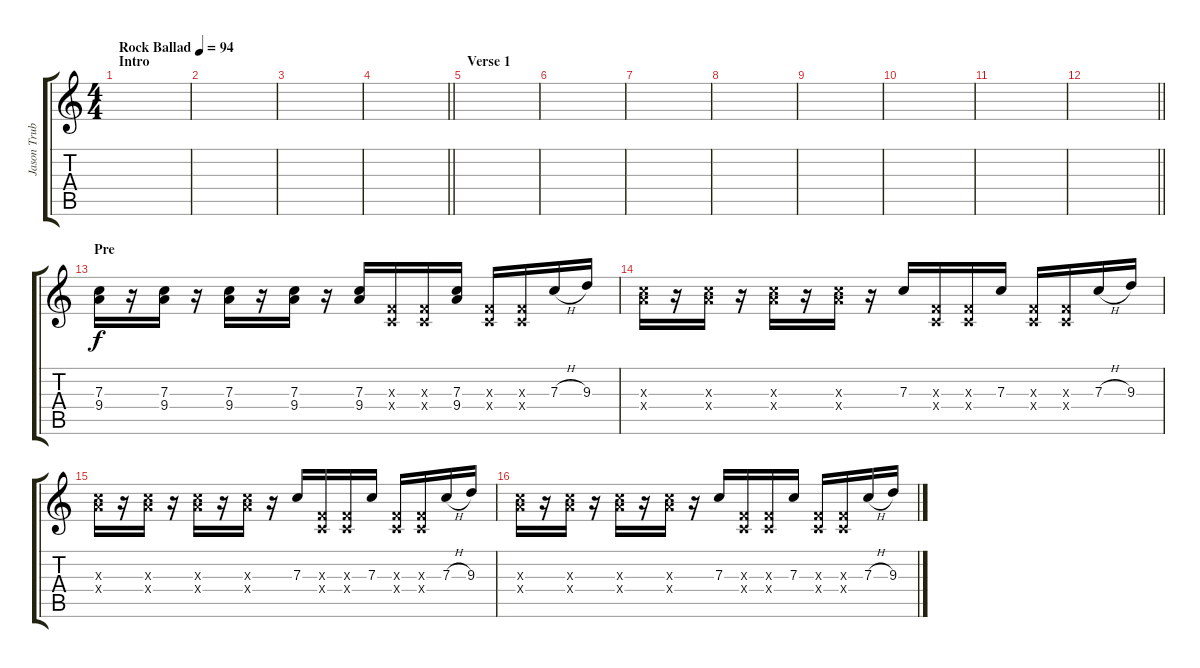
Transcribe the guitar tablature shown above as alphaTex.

\track ("Jason Truby" "Jason Trub") {instrument electricguitarclean}
\staff {score tabs}
\tuning (D4 A3 F3 C3 G2 C2) {hide}
\ts (4 4)
\section ("" "Intro")
\tempo (94 "Rock Ballad")
\clef g2
\ks c
|
|
|
\barLineRight lightlight
|
\section ("" "Verse 1")
|
|
|
|
|
|
|
\barLineRight lightlight
|
\section ("" "Pre")
(7.3 9.4).16 r.16 (7.3 9.4).16 r.16 (7.3 9.4).16 r.16 (7.3 9.4).16 r.16 (7.3 9.4).16 (0.3{x} 0.4{x}).16 (0.3{x} 0.4{x}).16 (7.3 9.4).16 (0.3{x} 0.4{x}).16 (0.3{x} 0.4{x}).16 7.3{h}.16 9.3.16 |
(7.3{x} 9.4{x}).16 r.16 (7.3{x} 9.4{x}).16 r.16 (7.3{x} 9.4{x}).16 r.16 (7.3{x} 9.4{x}).16 r.16 7.3.16 (0.3{x} 0.4{x}).16 (0.3{x} 0.4{x}).16 7.3.16 (0.3{x} 0.4{x}).16 (0.3{x} 0.4{x}).16 7.3{h}.16 9.3.16 |
(7.3{x} 9.4{x}).16 r.16 (7.3{x} 9.4{x}).16 r.16 (7.3{x} 9.4{x}).16 r.16 (7.3{x} 9.4{x}).16 r.16 7.3.16 (0.3{x} 0.4{x}).16 (0.3{x} 0.4{x}).16 7.3.16 (0.3{x} 0.4{x}).16 (0.3{x} 0.4{x}).16 7.3{h}.16 9.3.16 |
(7.3{x} 9.4{x}).16 r.16 (7.3{x} 9.4{x}).16 r.16 (7.3{x} 9.4{x}).16 r.16 (7.3{x} 9.4{x}).16 r.16 7.3.16 (0.3{x} 0.4{x}).16 (0.3{x} 0.4{x}).16 7.3.16 (0.3{x} 0.4{x}).16 (0.3{x} 0.4{x}).16 7.3{h}.16 9.3.16
